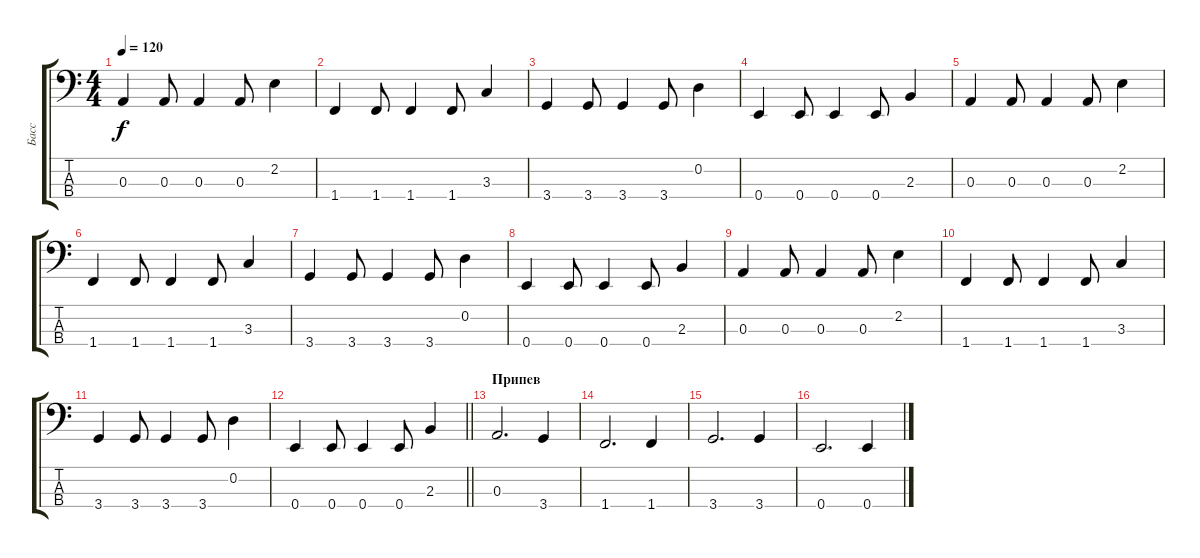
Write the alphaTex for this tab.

\track ("Басс" "Басс") {instrument electricbassfinger}
\staff {score tabs}
\tuning (G2 D2 A1 E1) {hide}
\ts (4 4)
\tempo 120
\clef f4
\ks c
0.3.4{dy f} 0.3.8 0.3.4 0.3.8 2.2.4 |
1.4.4 1.4.8 1.4.4 1.4.8 3.3.4 |
3.4.4 3.4.8 3.4.4 3.4.8 0.2.4 |
0.4.4 0.4.8 0.4.4 0.4.8 2.3.4 |
0.3.4 0.3.8 0.3.4 0.3.8 2.2.4 |
1.4.4 1.4.8 1.4.4 1.4.8 3.3.4 |
3.4.4 3.4.8 3.4.4 3.4.8 0.2.4 |
0.4.4 0.4.8 0.4.4 0.4.8 2.3.4 |
0.3.4 0.3.8 0.3.4 0.3.8 2.2.4 |
1.4.4 1.4.8 1.4.4 1.4.8 3.3.4 |
3.4.4 3.4.8 3.4.4 3.4.8 0.2.4 |
\barLineRight lightlight
0.4.4 0.4.8 0.4.4 0.4.8 2.3.4 |
\section ("" "Припев")
0.3.2{d} 3.4.4 |
1.4.2{d} 1.4.4 |
3.4.2{d} 3.4.4 |
0.4.2{d} 0.4.4
